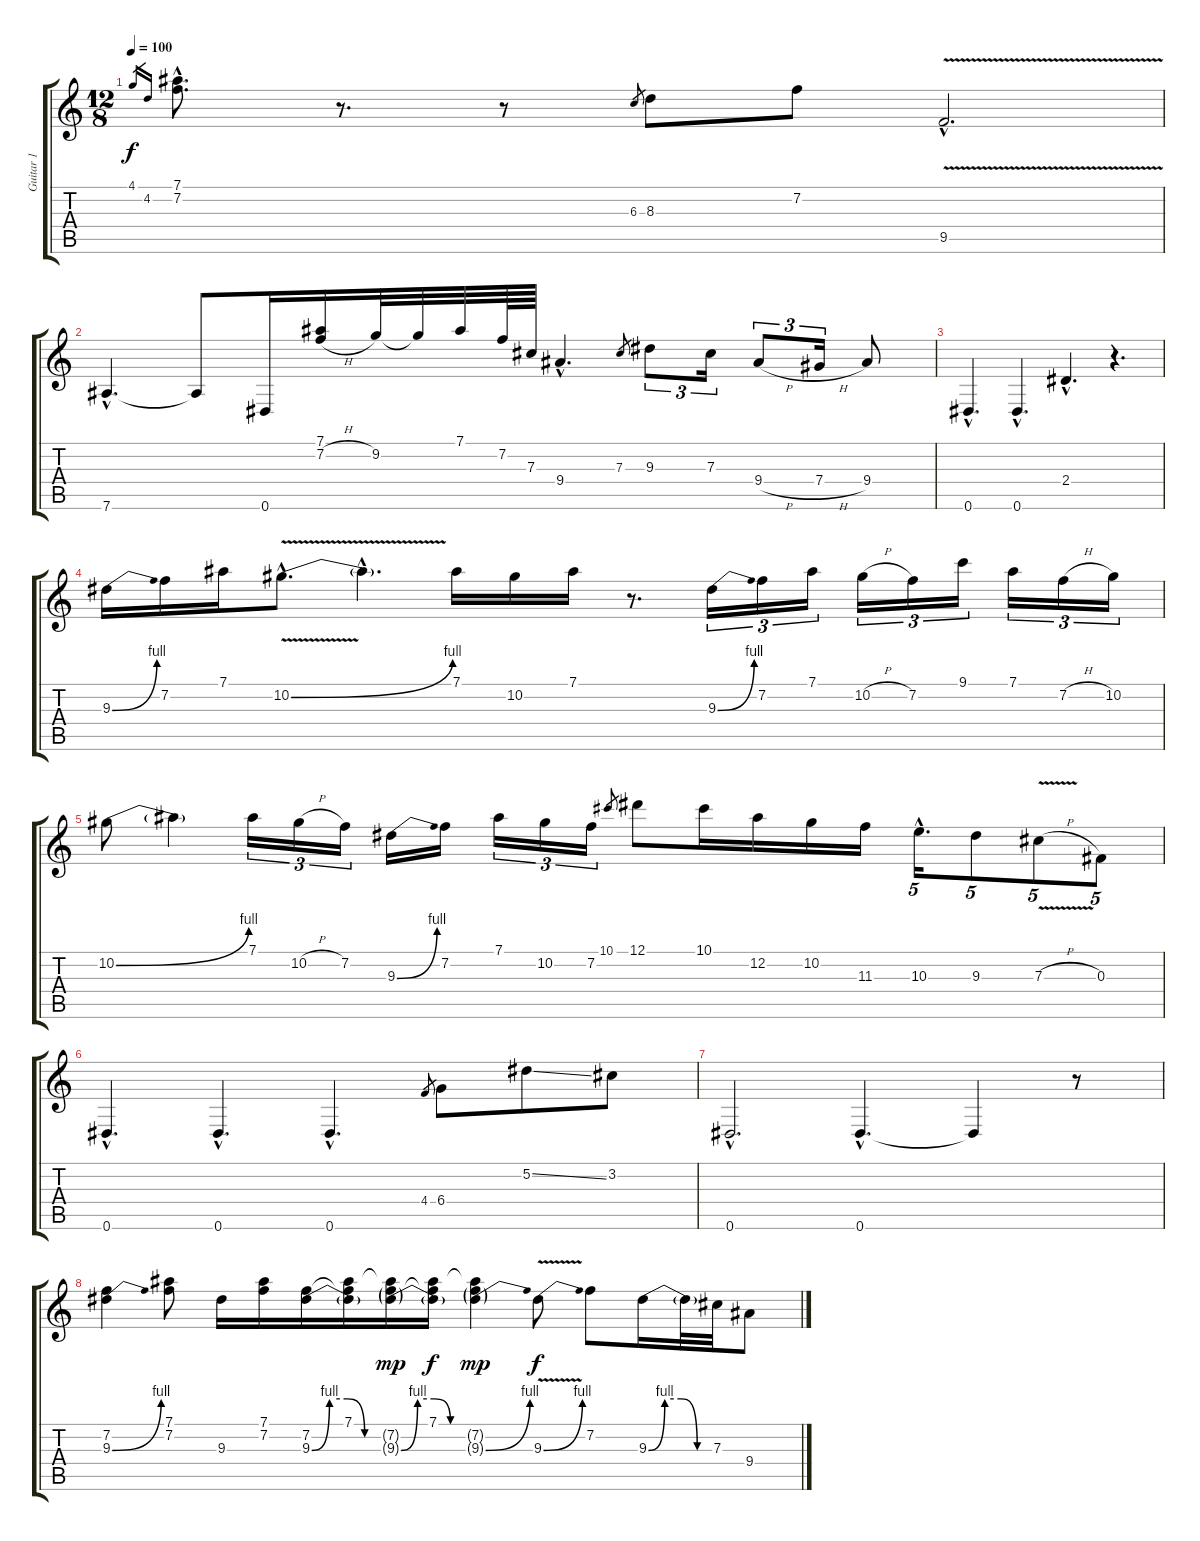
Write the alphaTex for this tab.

\track ("Guitar 1" "Guitar 1") {instrument distortionguitar}
\staff {score tabs}
\tuning (Eb4 Bb3 Gb3 Db3 Ab2 Eb2) {hide}
\ts (12 8)
\tempo 100
\clef g2
\ks c
4.1.16{gr dy f} 4.2.16{gr} (7.1{hac} 7.2{hac}).8{d} r.8{d} r.8 6.3.8{gr} 8.3.8 7.2.8 9.5{v hac}.2{d} |
7.6{hac}.4{d} 7.6{t}.8 0.6.16 (7.1 7.2{h}).16 9.2.32 9.2{t}.32 7.1.32 7.2.64 7.3.64 9.4{hac}.4{d} 7.3.8{gr} 9.3.8{tu (3 2)} 7.3.16{tu (3 2)} 9.4{h}.8{tu (3 2)} 7.4{h}.16{tu (3 2)} 9.4.8 |
0.6{hac}.4{d} 0.6{hac}.4{d} 2.4{hac}.4{d} r.4{d} |
9.3{be (bend 0 0 60 4)}.16 7.2.16 7.1.16 10.2{be (bend 0 0 60 4) v hac}.8{d} 10.2{hac t}.4{d} 7.1.16 10.2.16 7.1.16 r.8{d} 9.3{be (bend 0 0 60 4)}.16{tu (3 2)} 7.2.16{tu (3 2)} 7.1.16{tu (3 2)} 10.2{h}.16{tu (3 2)} 7.2.16{tu (3 2)} 9.1.16{tu (3 2)} 7.1.16{tu (3 2)} 7.2{h}.16{tu (3 2)} 10.2.16{tu (3 2)} |
10.2{be (bend 0 0 60 4)}.8 10.2{t}.4 7.1.16{tu (3 2)} 10.2{h}.16{tu (3 2)} 7.2.16{tu (3 2)} 9.3{be (bend 0 0 60 4)}.16 7.2.16 7.1.16{tu (3 2)} 10.2.16{tu (3 2)} 7.2.16{tu (3 2)} 10.1.8{gr} 12.1.8 10.1.16 12.2.16 10.2.16 11.3.16 10.3{hac}.16{d tu (5 4)} 9.3.8{tu (5 4)} 7.3{v h}.8{tu (5 4)} 0.3.8{tu (5 4)} |
0.6{hac}.4{d} 0.6{hac}.4{d} 0.6{hac}.4{d} 4.4.8{gr} 6.4.8 5.2{ss}.8 3.2.8 |
0.6{hac}.2{d} 0.6{hac}.4{d} 0.6{t}.4 r.8 |
(7.2 9.3{be (bend 0 0 60 4)}).4 (7.1 7.2).8 9.3.16 (7.1 7.2).16 (7.2 9.3{be (custom 0 0 15 4 30 4 45 0 60 0)}).16 (7.1 7.2{t} 9.3{t}).16 (7.1{t} 7.2{g} 9.3{be (custom 0 0 15 4 30 4 45 0 60 0) g}).16{dy mp} (7.1 7.2{t} 9.3{t}).16{dy f} (7.1{t} 7.2{g} 9.3{be (bend 0 0 60 4) g}).4{dy mp} 9.3{be (bend 0 0 60 4) v}.8{dy f} 7.2.8 9.3{be (custom 0 0 15 4 30 4 45 0 60 0)}.16 9.3{t}.32 7.3.32 9.4.8
